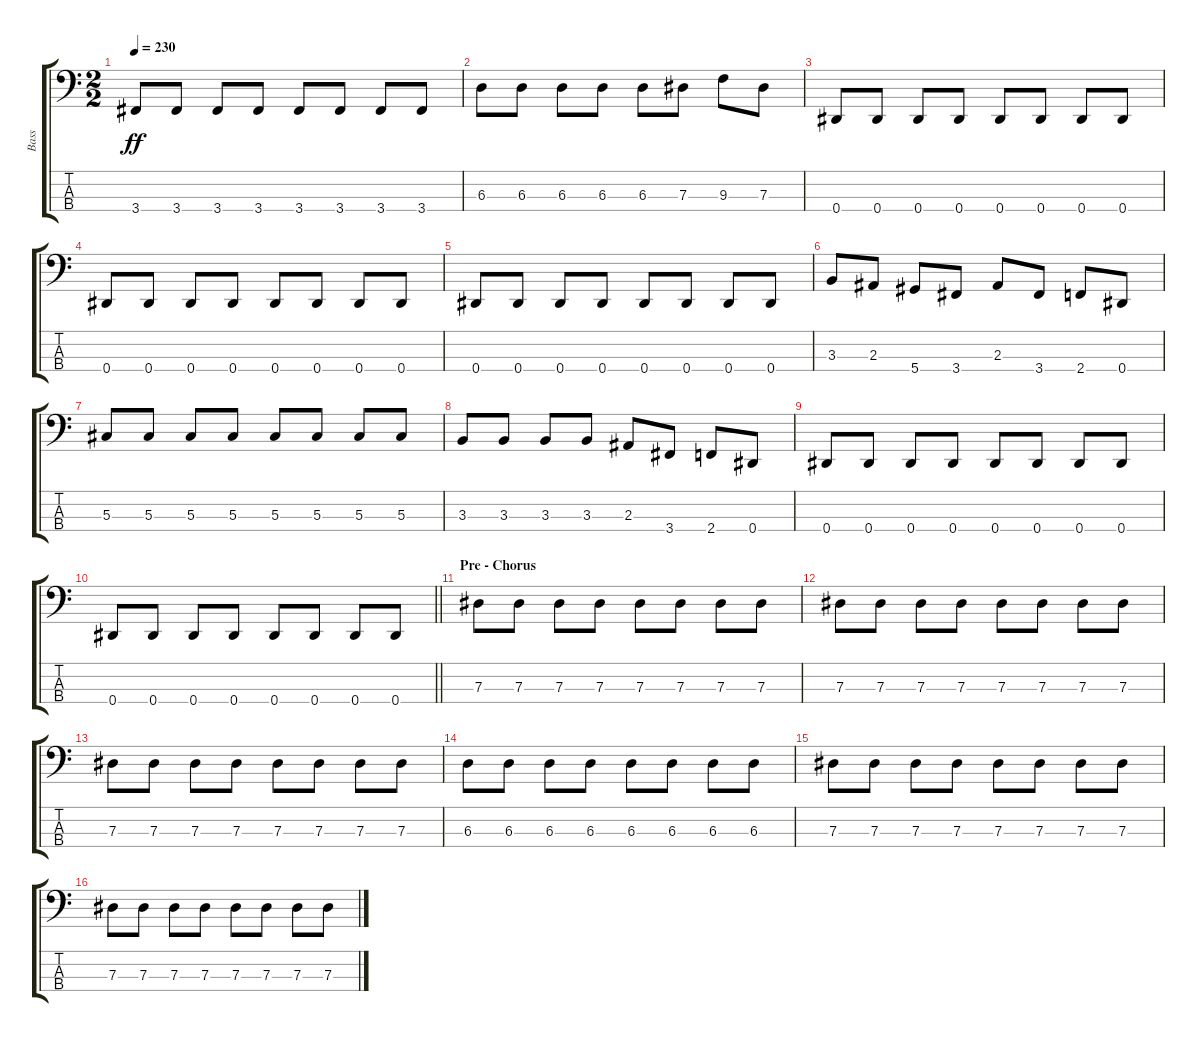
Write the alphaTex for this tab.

\track ("Bass" "Bass") {instrument electricbasspick}
\staff {score tabs}
\tuning (Gb2 Db2 Ab1 Eb1) {hide}
\ts (2 2)
\tempo 230
\clef f4
\ks c
3.4.8{dy ff} 3.4.8 3.4.8 3.4.8 3.4.8 3.4.8 3.4.8 3.4.8 |
6.3.8 6.3.8 6.3.8 6.3.8 6.3.8 7.3.8 9.3.8 7.3.8 |
0.4.8 0.4.8 0.4.8 0.4.8 0.4.8 0.4.8 0.4.8 0.4.8 |
0.4.8 0.4.8 0.4.8 0.4.8 0.4.8 0.4.8 0.4.8 0.4.8 |
0.4.8 0.4.8 0.4.8 0.4.8 0.4.8 0.4.8 0.4.8 0.4.8 |
3.3.8 2.3.8 5.4.8 3.4.8 2.3.8 3.4.8 2.4.8 0.4.8 |
5.3.8 5.3.8 5.3.8 5.3.8 5.3.8 5.3.8 5.3.8 5.3.8 |
3.3.8 3.3.8 3.3.8 3.3.8 2.3.8 3.4.8 2.4.8 0.4.8 |
0.4.8 0.4.8 0.4.8 0.4.8 0.4.8 0.4.8 0.4.8 0.4.8 |
\barLineRight lightlight
0.4.8 0.4.8 0.4.8 0.4.8 0.4.8 0.4.8 0.4.8 0.4.8 |
\section ("" "Pre - Chorus")
7.3.8 7.3.8 7.3.8 7.3.8 7.3.8 7.3.8 7.3.8 7.3.8 |
7.3.8 7.3.8 7.3.8 7.3.8 7.3.8 7.3.8 7.3.8 7.3.8 |
7.3.8 7.3.8 7.3.8 7.3.8 7.3.8 7.3.8 7.3.8 7.3.8 |
6.3.8 6.3.8 6.3.8 6.3.8 6.3.8 6.3.8 6.3.8 6.3.8 |
7.3.8 7.3.8 7.3.8 7.3.8 7.3.8 7.3.8 7.3.8 7.3.8 |
7.3.8 7.3.8 7.3.8 7.3.8 7.3.8 7.3.8 7.3.8 7.3.8
